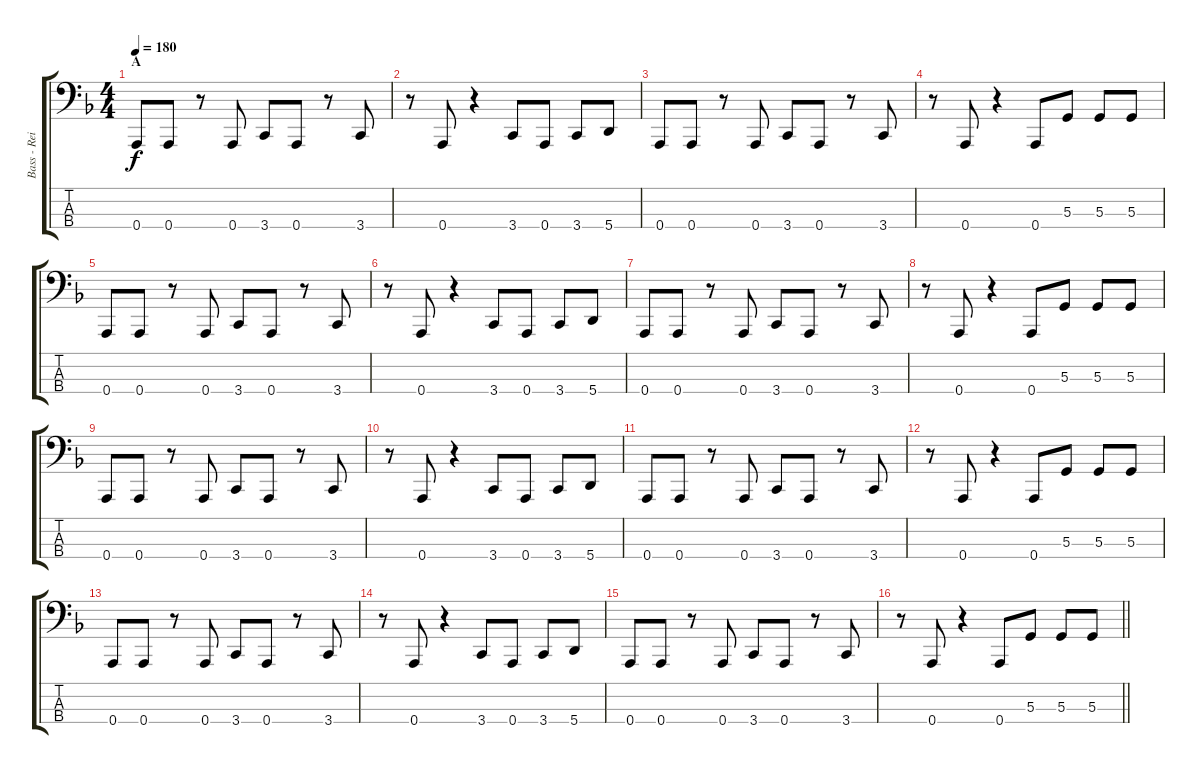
\track ("Bass - Reita" "Bass - Rei") {instrument electricbasspick}
\staff {score tabs}
\tuning (C2 G1 D1 A0) {hide}
\ts (4 4)
\section ("" "A")
\tempo 180
\clef f4
\ks f
0.4.8{dy f} 0.4.8 r.8 0.4.8 3.4.8 0.4.8 r.8 3.4.8 |
r.8 0.4.8 r.4 3.4.8 0.4.8 3.4.8 5.4.8 |
0.4.8 0.4.8 r.8 0.4.8 3.4.8 0.4.8 r.8 3.4.8 |
r.8 0.4.8 r.4 0.4.8 5.3.8 5.3.8 5.3.8 |
0.4.8 0.4.8 r.8 0.4.8 3.4.8 0.4.8 r.8 3.4.8 |
r.8 0.4.8 r.4 3.4.8 0.4.8 3.4.8 5.4.8 |
0.4.8 0.4.8 r.8 0.4.8 3.4.8 0.4.8 r.8 3.4.8 |
r.8 0.4.8 r.4 0.4.8 5.3.8 5.3.8 5.3.8 |
0.4.8 0.4.8 r.8 0.4.8 3.4.8 0.4.8 r.8 3.4.8 |
r.8 0.4.8 r.4 3.4.8 0.4.8 3.4.8 5.4.8 |
0.4.8 0.4.8 r.8 0.4.8 3.4.8 0.4.8 r.8 3.4.8 |
r.8 0.4.8 r.4 0.4.8 5.3.8 5.3.8 5.3.8 |
0.4.8 0.4.8 r.8 0.4.8 3.4.8 0.4.8 r.8 3.4.8 |
r.8 0.4.8 r.4 3.4.8 0.4.8 3.4.8 5.4.8 |
0.4.8 0.4.8 r.8 0.4.8 3.4.8 0.4.8 r.8 3.4.8 |
\barLineRight lightlight
r.8 0.4.8 r.4 0.4.8 5.3.8 5.3.8 5.3.8
